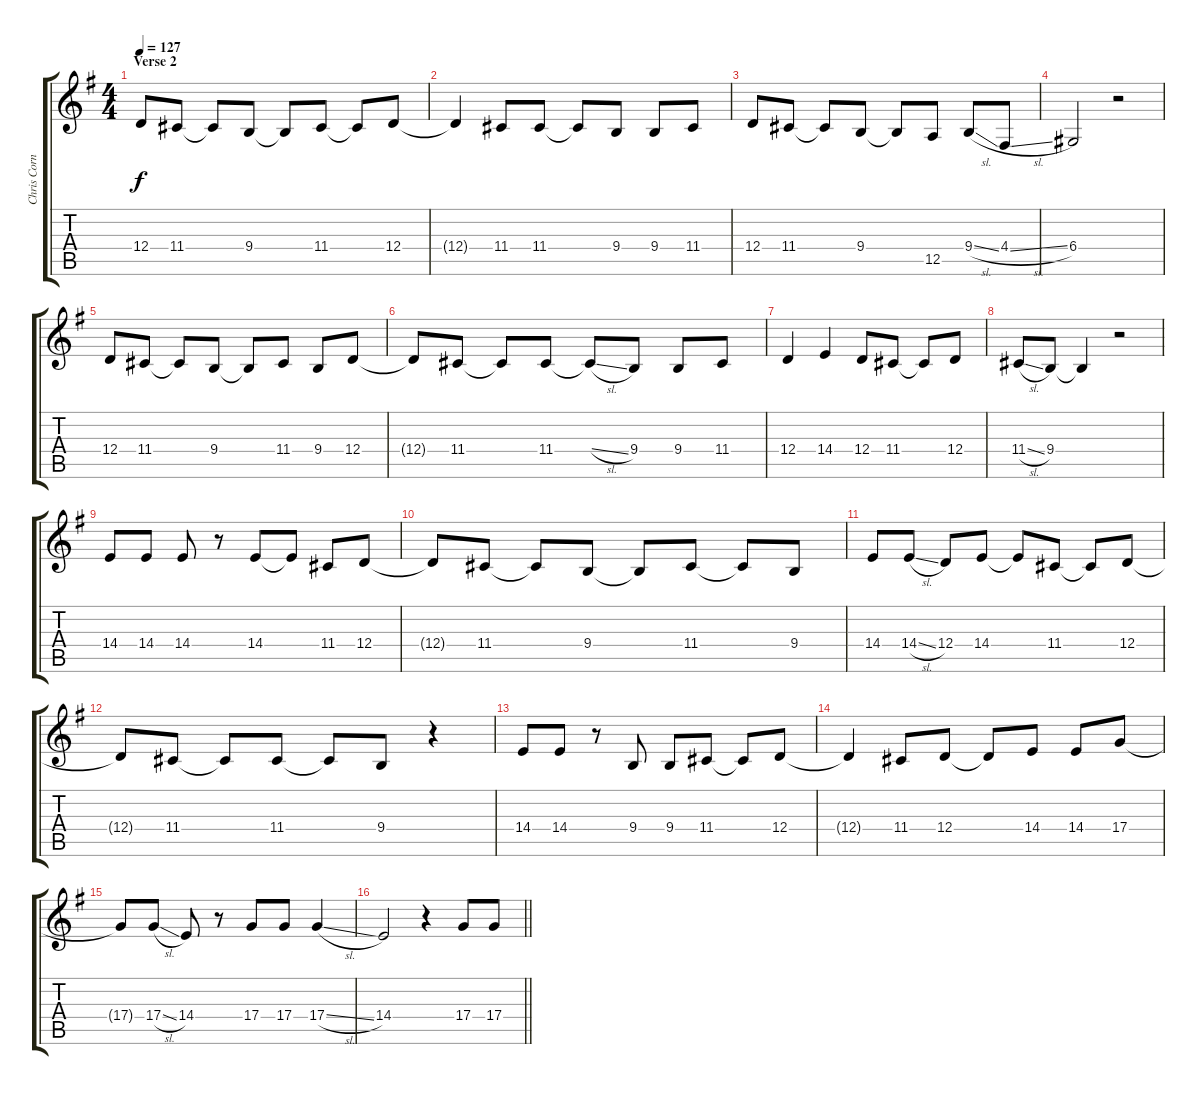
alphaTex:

\track ("Chris Cornell" "Chris Corn") {instrument choiraahs}
\staff {score tabs}
\tuning (E4 B3 G3 D3 A2 E2) {hide}
\ts (4 4)
\section ("" "Verse 2")
\tempo 127
\clef g2
\ks eminor
12.4.8{dy f} 11.4.8 11.4{t}.8 9.4.8 9.4{t}.8 11.4.8 11.4{t}.8 12.4.8 |
12.4{t}.4 11.4.8 11.4.8 11.4{t}.8 9.4.8 9.4.8 11.4.8 |
12.4.8 11.4.8 11.4{t}.8 9.4.8 9.4{t}.8 12.5.8 9.4{sl}.8 4.4{sl}.8 |
6.4.2 r.2 |
12.4.8 11.4.8 11.4{t}.8 9.4.8 9.4{t}.8 11.4.8 9.4.8 12.4.8 |
12.4{t}.8 11.4.8 11.4{t}.8 11.4.8 11.4{sl t}.8 9.4.8 9.4.8 11.4.8 |
12.4.4 14.4.4 12.4.8 11.4.8 11.4{t}.8 12.4.8 |
11.4{sl}.8 9.4.8 9.4{t}.4 r.2 |
14.4.8 14.4.8 14.4.8 r.8 14.4.8 14.4{t}.8 11.4.8 12.4.8 |
12.4{t}.8 11.4.8 11.4{t}.8 9.4.8 9.4{t}.8 11.4.8 11.4{t}.8 9.4.8 |
14.4.8 14.4{sl}.8 12.4.8 14.4.8 14.4{t}.8 11.4.8 11.4{t}.8 12.4.8 |
12.4{t}.8 11.4.8 11.4{t}.8 11.4.8 11.4{t}.8 9.4.8 r.4 |
14.4.8 14.4.8 r.8 9.4.8 9.4.8 11.4.8 11.4{t}.8 12.4.8 |
12.4{t}.4 11.4.8 12.4.8 12.4{t}.8 14.4.8 14.4.8 17.4.8 |
17.4{t}.8 17.4{sl}.8 14.4.8 r.8 17.4.8 17.4.8 17.4{sl}.4 |
\barLineRight lightlight
14.4.2 r.4 17.4.8 17.4.8
